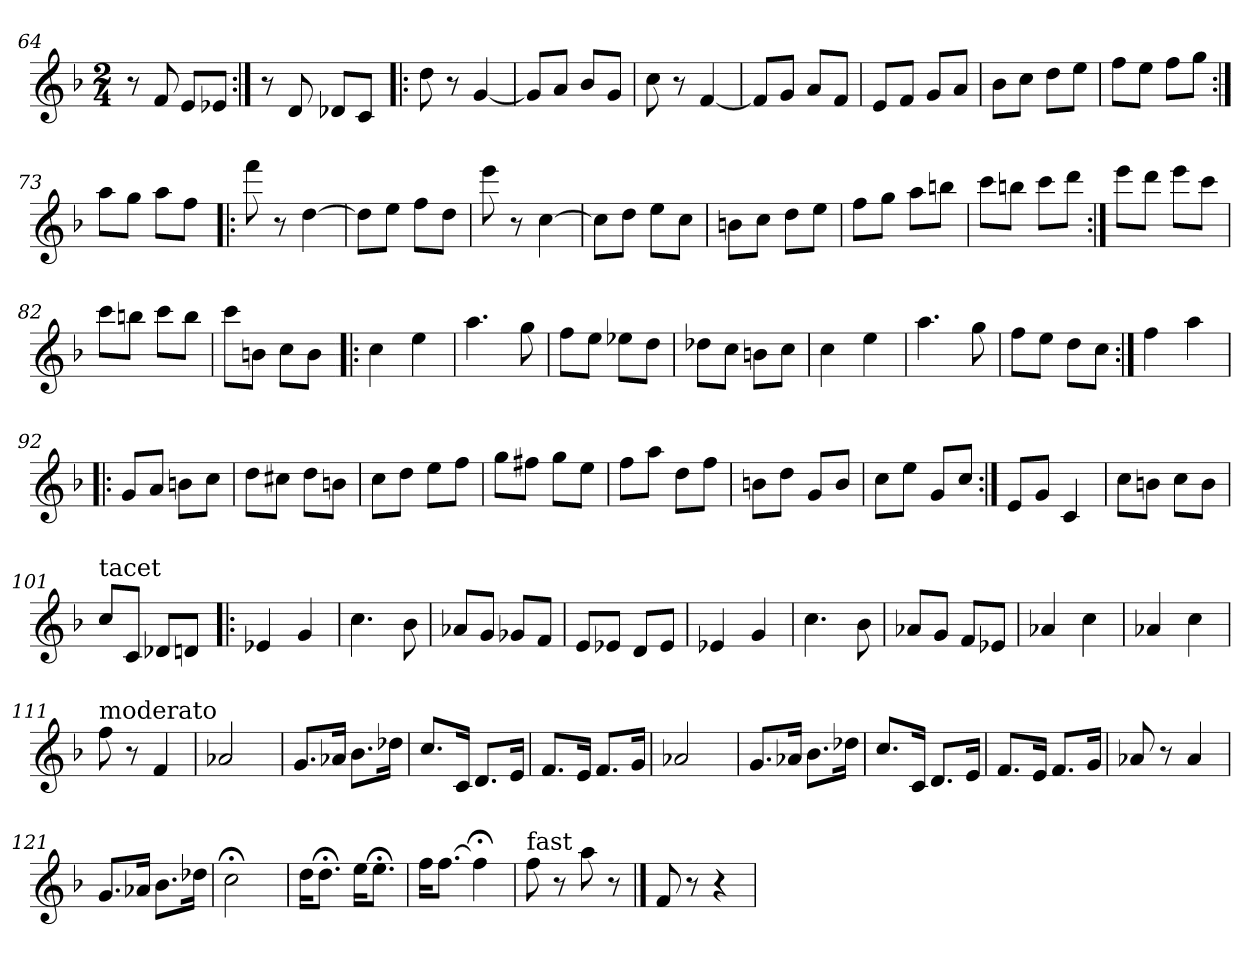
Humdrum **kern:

**kern
*part1
*staff1
*clefG2
*k[b-]
*F:
*M2/4
=64
8r
8f/
8e/L
8e-X/J
=65:|!
8r
8d/
8d-X/L
8c/J
=66!|:
8dd\
8r
[4g/
=67
8g/L]
8a/J
8b-/L
8g/J
=68
8cc\
8r
[4f/
=69
8f/L]
8g/J
8a/L
8f/J
!!LO:LB:g=z
=70
8e/L
8f/J
8g/L
8a/J
=71
8b-\L
8cc\J
8dd\L
8ee\J
=72
8ff\L
8ee\J
8ff\L
8gg\J
=73:|!
8aa\L
8gg\J
8aa\L
8ff\J
=74!|:
8fff\
8r
[4dd\
=75
8dd\L]
8ee\J
8ff\L
8dd\J
=76
8eee\
8r
[4cc\
=77
8cc\L]
8dd\J
8ee\L
8cc\J
=78
8bn\L
8cc\J
8dd\L
8ee\J
=79
8ff\L
8gg\J
8aa\L
8bbn\J
!!LO:PB:g=z
=80
8ccc\L
8bbn\J
8ccc\L
8ddd\J
=81:|!
8eee\L
8ddd\J
8eee\L
8ccc\J
=82
8ccc\L
8bbn\J
8ccc\L
8bb\J
=83
8ccc\L
8bn\J
8cc\L
8b\J
=84!|:
4cc\
4ee\
=85
4.aa\
8gg\
=86
8ff\L
8ee\J
8ee-X\L
8dd\J
=87
8dd-X\L
8cc\J
8bn\L
8cc\J
=88
4cc\
4ee\
=89
4.aa\
8gg\
=90
8ff\L
8ee\J
8dd\L
8cc\J
=91:|!
4ff\
4aa\
!!LO:LB:g=z
=92!|:
8g/L
8a/J
8bn\L
8cc\J
=93
8dd\L
8cc#X\J
8dd\L
8bn\J
=94
8cc\L
8dd\J
8ee\L
8ff\J
=95
8gg\L
8ff#X\J
8gg\L
8ee\J
=96
8ff\L
8aa\J
8dd\L
8ff\J
=97
8bn\L
8dd\J
8g/L
8b/J
=98
8cc\L
8ee\J
8g/L
8cc/J
=99:|!
8e/L
8g/J
4c/
=100
8cc\L
8bn\J
8cc\L
8b\J
=101
!LO:TX:a:t=tacet
8cc/L
8c/J
8d-X/L
8dn/J
!!LO:LB:g=z
=102!|:
4e-X/
4g/
=103
4.cc\
8b-\
=104
8a-X/L
8g/J
8g-X/L
8f/J
=105
8e/L
8e-X/J
8d/L
8e-/J
=106
4e-X/
4g/
=107
4.cc\
8b-\
=108
8a-X/L
8g/J
8f/L
8e-X/J
=109
4a-X/
4cc\
=110
4a-X/
4cc\
=111
!LO:TX:a:t=moderato
8ff\
8r
4f/
=112
2a-X/
=113
8.g/L
16a-X/Jk
8.b-\L
16dd-X\Jk
!!LO:LB:g=z
=114
8.cc/L
16c/Jk
8.d/L
16e/Jk
=115
8.f/L
16e/Jk
8.f/L
16g/Jk
=116
2a-X/
=117
8.g/L
16a-X/Jk
8.b-\L
16dd-X\Jk
=118
8.cc/L
16c/Jk
8.d/L
16e/Jk
=119
8.f/L
16e/Jk
8.f/L
16g/Jk
=120
8a-X/
8r
4a-/
!!LO:LB:g=z
=121
8.g/L
16a-X/Jk
8.b-\L
16dd-X\Jk
=122
2cc;<\
=123
16dd\KL
8.dd;<\J
16ee\KL
8.ee;<\J
=124
16ff\KL
[8.ff\J
4ff;<\]
=125
!LO:TX:a:t=fast
8ff\
8r
8aa\
8r
==126
8f/
8r
4r
=
*-
